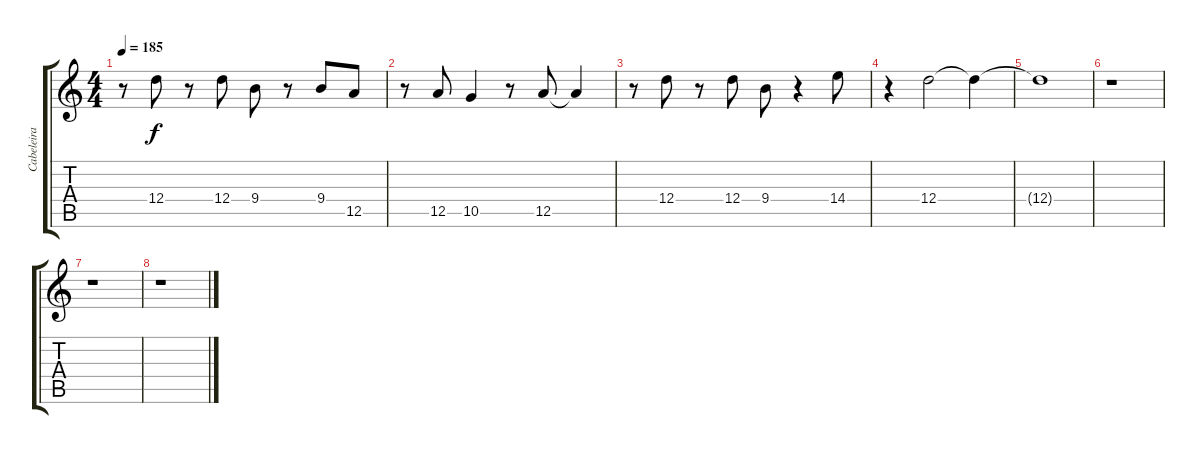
\track ("Cabeleira" "Cabeleira") {instrument electricguitarjazz}
\staff {score tabs}
\tuning (E4 B3 G3 D3 A2 E2) {hide}
\ts (4 4)
\tempo 185
\clef g2
\ks c
r.8{dy f} 12.4.8 r.8 12.4.8 9.4.8 r.8 9.4.8 12.5.8 |
r.8 12.5.8 10.5.4 r.8 12.5.8 12.5{t}.4 |
r.8 12.4.8 r.8 12.4.8 9.4.8 r.4 14.4.8 |
r.4 12.4.2 12.4{t}.4 |
12.4{t}.1 |
r.1 |
r.1 |
r.1
